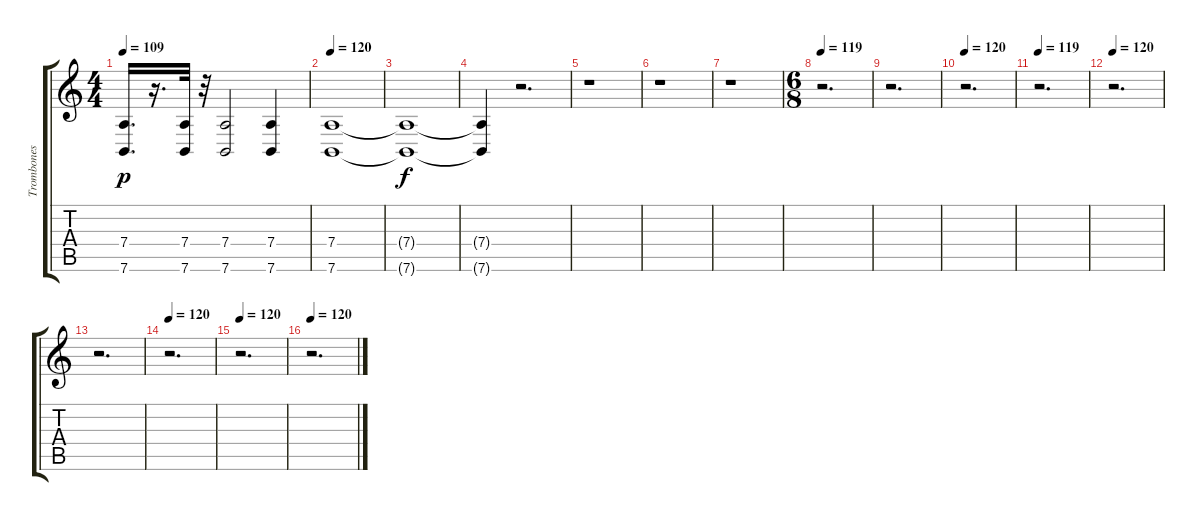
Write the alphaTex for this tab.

\track ("Trombones" "Trombones") {instrument pizzicatostrings}
\staff {score tabs}
\tuning (E4 B3 G3 D3 A2 E2) {hide}
\ts (4 4)
\tempo 109
\clef g2
\ks c
(7.4 7.6).16{d dy p} r.16{d} (7.4 7.6).32 r.32 (7.4 7.6).2 (7.4 7.6).4 |
\tempo 120
(7.4 7.6).1 |
(7.4{t} 7.6{t}).1{dy f} |
(7.4{t} 7.6{t}).4 r.2{d} |
r.1 |
r.1 |
r.1 |
\ts (6 8)
\tempo 119
r.2{d} |
r.2{d} |
\tempo 120
r.2{d} |
\tempo 119
r.2{d} |
\tempo 120
r.2{d} |
r.2{d} |
\tempo 120
r.2{d} |
\tempo 120
r.2{d} |
\tempo 120
r.2{d}
